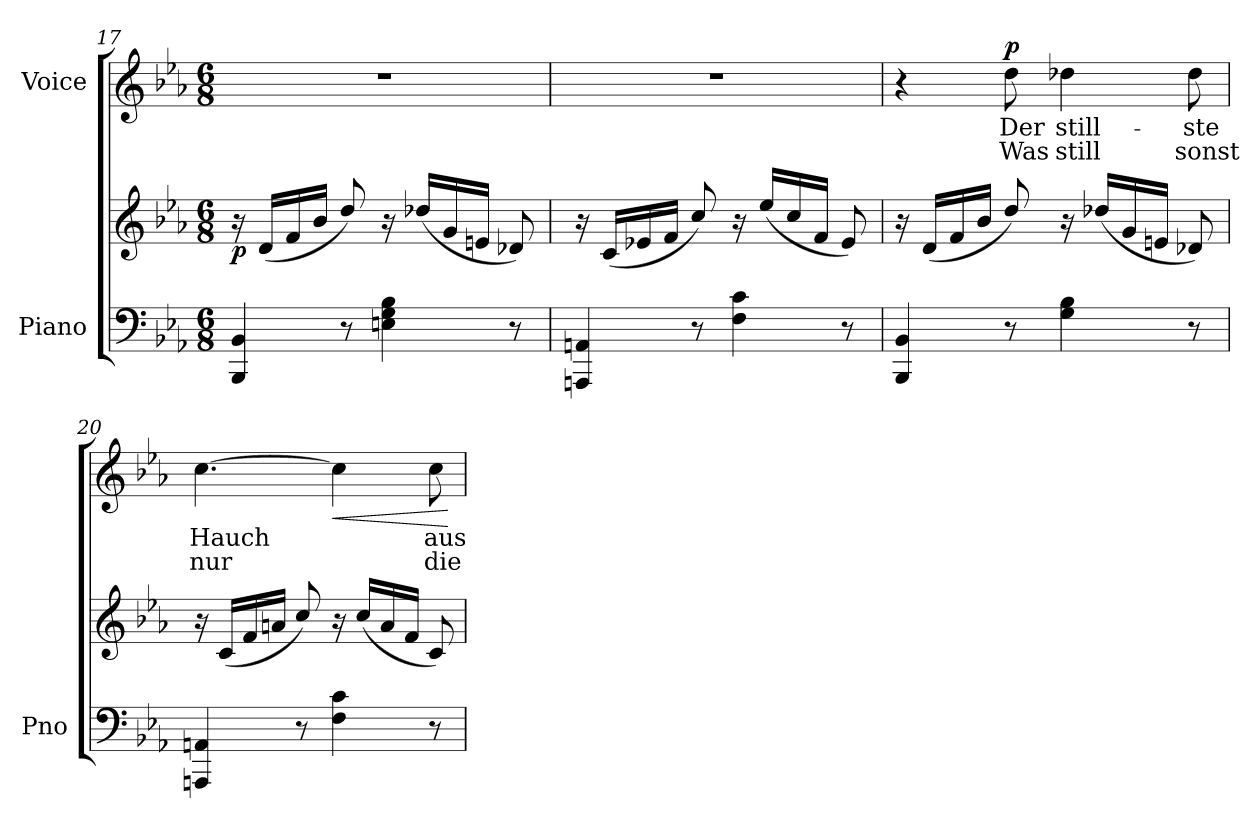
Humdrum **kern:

**kern	**kern	**dynam	**kern	**text	**text	**dynam
*part2	*part2	*part2	*part1	*part1	*part1	*part1
*staff3	*staff2	*staff2/3	*staff1	*staff1	*staff1	*staff1
*I"Piano	*	*	*I"Voice	*	*	*
*I'Pno	*	*	*	*	*	*
*clefF4	*clefG2	*	*clefG2	*	*	*
*k[b-e-a-]	*k[b-e-a-]	*	*k[b-e-a-]	*	*	*
*M6/8	*M6/8	*	*M6/8	*	*	*
=17	=17	=17	=17	=17	=17	=17
!	!	!LO:DY:b	!	!	!	!
4BBB-/ 4BB-/	16r	p	2.r	.	.	.
.	(<16d/LL	.	.	.	.	.
.	16f/	.	.	.	.	.
.	16b-/JJ	.	.	.	.	.
8r	8dd/)	.	.	.	.	.
4En\ 4G\ 4B-\	16r	.	.	.	.	.
.	(<16dd-X/LL	.	.	.	.	.
.	16g/	.	.	.	.	.
.	16en/JJ	.	.	.	.	.
8r	8d-X/)	.	.	.	.	.
=18	=18	=18	=18	=18	=18	=18
4AAAn/ 4AAn/	16r	.	2.r	.	.	.
.	(<16c/LL	.	.	.	.	.
.	16e-X/	.	.	.	.	.
.	16f/JJ	.	.	.	.	.
8r	8cc/)	.	.	.	.	.
4F\ 4c\	16r	.	.	.	.	.
.	(<16ee-/LL	.	.	.	.	.
.	16cc/	.	.	.	.	.
.	16f/JJ	.	.	.	.	.
8r	8e-/)	.	.	.	.	.
=19	=19	=19	=19	=19	=19	=19
4BBB-/ 4BB-/	16r	.	4r	.	.	.
.	(<16d/LL	.	.	.	.	.
.	16f/	.	.	.	.	.
.	16b-/JJ	.	.	.	.	.
!	!	!	!	!LO:LY:b	!LO:LY:b	!LO:DY:a
8r	8dd/)	.	8dd\	Der	Was	p
!	!	!	!	!LO:LY:b	!LO:LY:b	!
4G\ 4B-\	16r	.	4dd-X\	still-	still	.
.	(<16dd-X/LL	.	.	.	.	.
.	16g/	.	.	.	.	.
.	16en/JJ	.	.	.	.	.
!	!	!	!	!LO:LY:b	!LO:LY:b	!
8r	8d-X/)	.	8dd-\	-ste	sonst	.
!!LO:PB:g=z
=20	=20	=20	=20	=20	=20	=20
!	!	!	!	!LO:LY:b	!LO:LY:b	!
4AAAn/ 4AAn/	16r	.	[4.cc\	Hauch	nur	.
.	(<16c/LL	.	.	.	.	.
.	16f/	.	.	.	.	.
.	16an/JJ	.	.	.	.	.
8r	8cc/)	.	.	.	.	.
!	!	!	!	!	!	!LO:HP:b
4F\ 4c\	16r	.	4cc\]	.	.	<
.	(<16cc/LL	.	.	.	.	.
.	16a/	.	.	.	.	.
.	16f/JJ	.	.	.	.	.
!	!	!	!	!LO:LY:b	!LO:LY:b	!
8r	8c/)	.	8cc\	aus	die	.
.	.	.	.	.	.	[
=	=	=	=	=	=	=
*-	*-	*-	*-	*-	*-	*-
